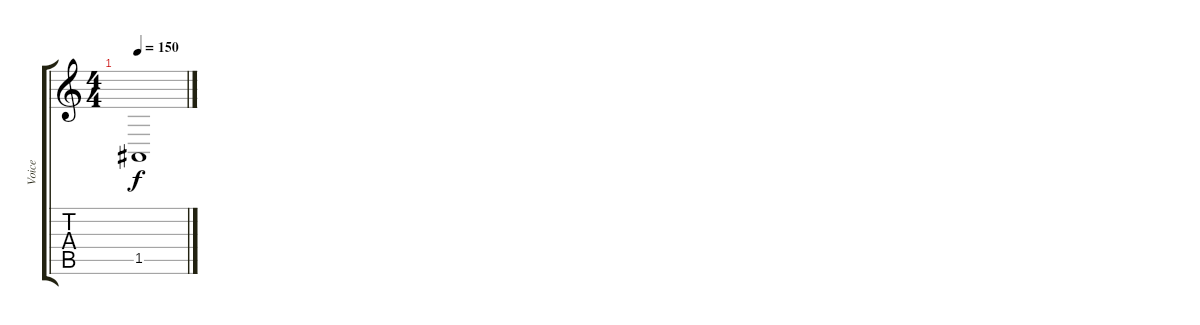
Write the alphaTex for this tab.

\track ("Voice" "Voice") {instrument lead5charang}
\staff {score tabs}
\tuning (E4 B3 G3 D3 A2 E2) {hide}
\ts (4 4)
\tempo 150
\clef g2
\ks c
1.5.1{dy f}
